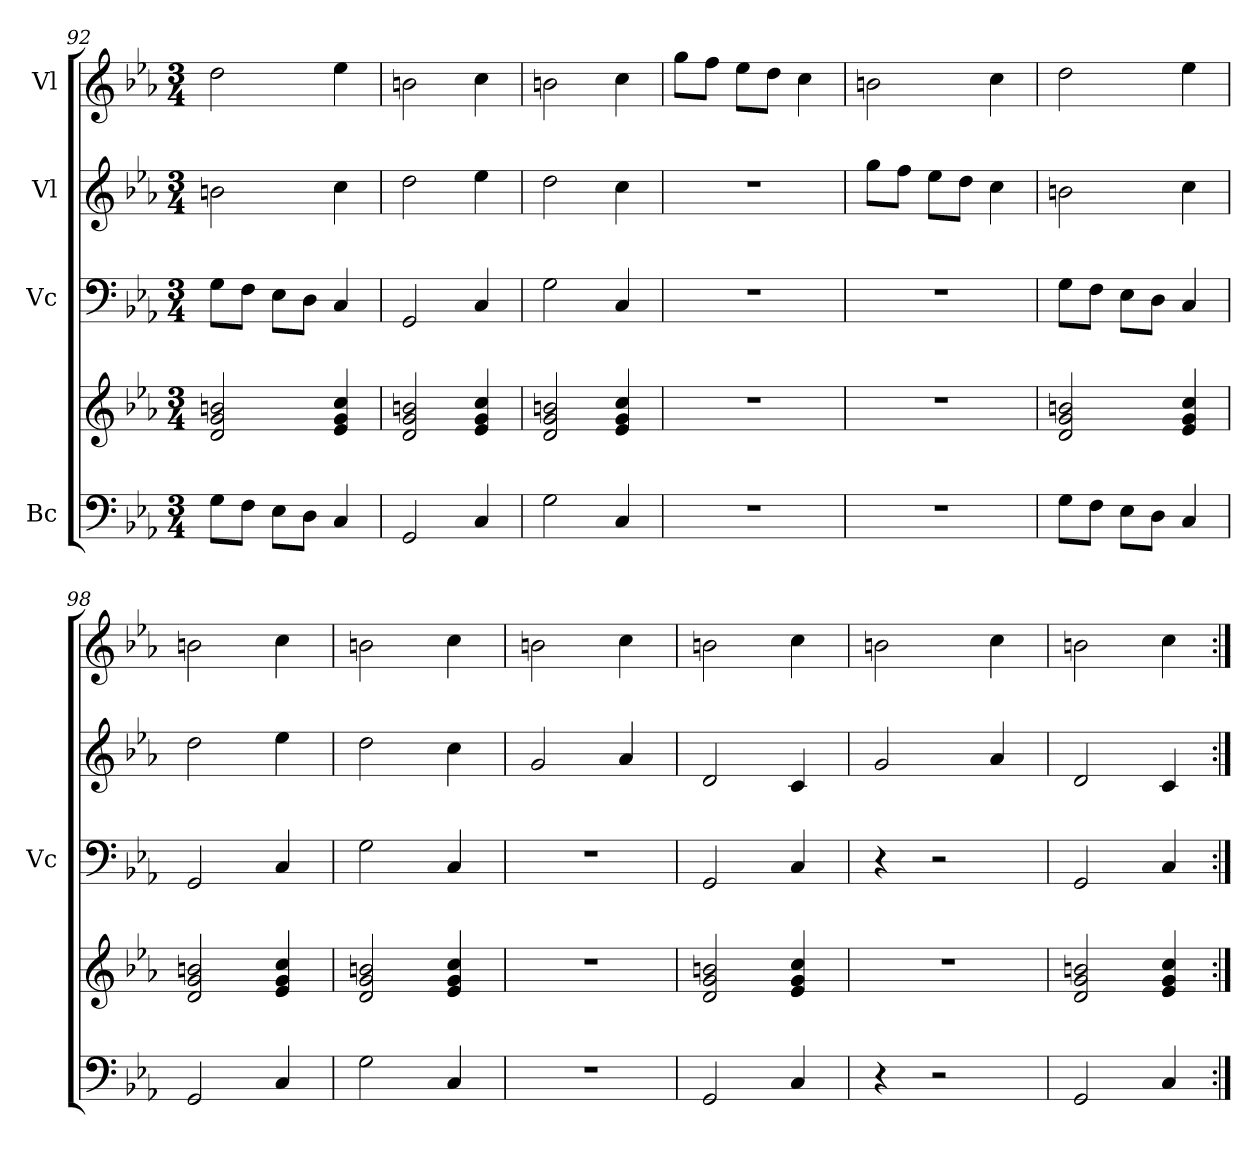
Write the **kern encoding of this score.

**kern	**kern	**kern	**kern	**kern
*part4	*part4	*part3	*part2	*part1
*staff5	*staff4	*staff3	*staff2	*staff1
*I"Bc	*	*I"Vc	*I"Vl	*I"Vl
*	*	*I'Vc	*	*
*clefF4	*clefG2	*clefF4	*clefG2	*clefG2
*k[b-e-a-]	*k[b-e-a-]	*k[b-e-a-]	*k[b-e-a-]	*k[b-e-a-]
*M3/4	*M3/4	*M3/4	*M3/4	*M3/4
=92	=92	=92	=92	=92
8G\L	2d/ 2g/ 2bn/	8G\L	2bn\	2dd\
8F\J	.	8F\J	.	.
8E-\L	.	8E-\L	.	.
8D\J	.	8D\J	.	.
4C/	4e-/ 4g/ 4cc/	4C/	4cc\	4ee-\
!!LO:LB:g=z
=93	=93	=93	=93	=93
2GG/	2d/ 2g/ 2bn/	2GG/	2dd\	2bn\
4C/	4e-/ 4g/ 4cc/	4C/	4ee-\	4cc\
=94	=94	=94	=94	=94
2G\	2d/ 2g/ 2bn/	2G\	2dd\	2bn\
4C/	4e-/ 4g/ 4cc/	4C/	4cc\	4cc\
=95	=95	=95	=95	=95
2.r	2.r	2.r	2.r	8gg\L
.	.	.	.	8ff\J
.	.	.	.	8ee-\L
.	.	.	.	8dd\J
.	.	.	.	4cc\
=96	=96	=96	=96	=96
2.r	2.r	2.r	8gg\L	2bn\
.	.	.	8ff\J	.
.	.	.	8ee-\L	.
.	.	.	8dd\J	.
.	.	.	4cc\	4cc\
=97	=97	=97	=97	=97
8G\L	2d/ 2g/ 2bn/	8G\L	2bn\	2dd\
8F\J	.	8F\J	.	.
8E-\L	.	8E-\L	.	.
8D\J	.	8D\J	.	.
4C/	4e-/ 4g/ 4cc/	4C/	4cc\	4ee-\
=98	=98	=98	=98	=98
2GG/	2d/ 2g/ 2bn/	2GG/	2dd\	2bn\
4C/	4e-/ 4g/ 4cc/	4C/	4ee-\	4cc\
=99	=99	=99	=99	=99
2G\	2d/ 2g/ 2bn/	2G\	2dd\	2bn\
4C/	4e-/ 4g/ 4cc/	4C/	4cc\	4cc\
=100	=100	=100	=100	=100
2.r	2.r	2.r	2g/	2bn\
.	.	.	4a-/	4cc\
=101	=101	=101	=101	=101
2GG/	2d/ 2g/ 2bn/	2GG/	2d/	2bn\
4C/	4e-/ 4g/ 4cc/	4C/	4c/	4cc\
=102	=102	=102	=102	=102
4r	2.r	4r	2g/	2bn\
2r	.	2r	.	.
.	.	.	4a-/	4cc\
=103	=103	=103	=103	=103
2GG/	2d/ 2g/ 2bn/	2GG/	2d/	2bn\
4C/	4e-/ 4g/ 4cc/	4C/	4c/	4cc\
=:|!	=:|!	=:|!	=:|!	=:|!
*-	*-	*-	*-	*-
